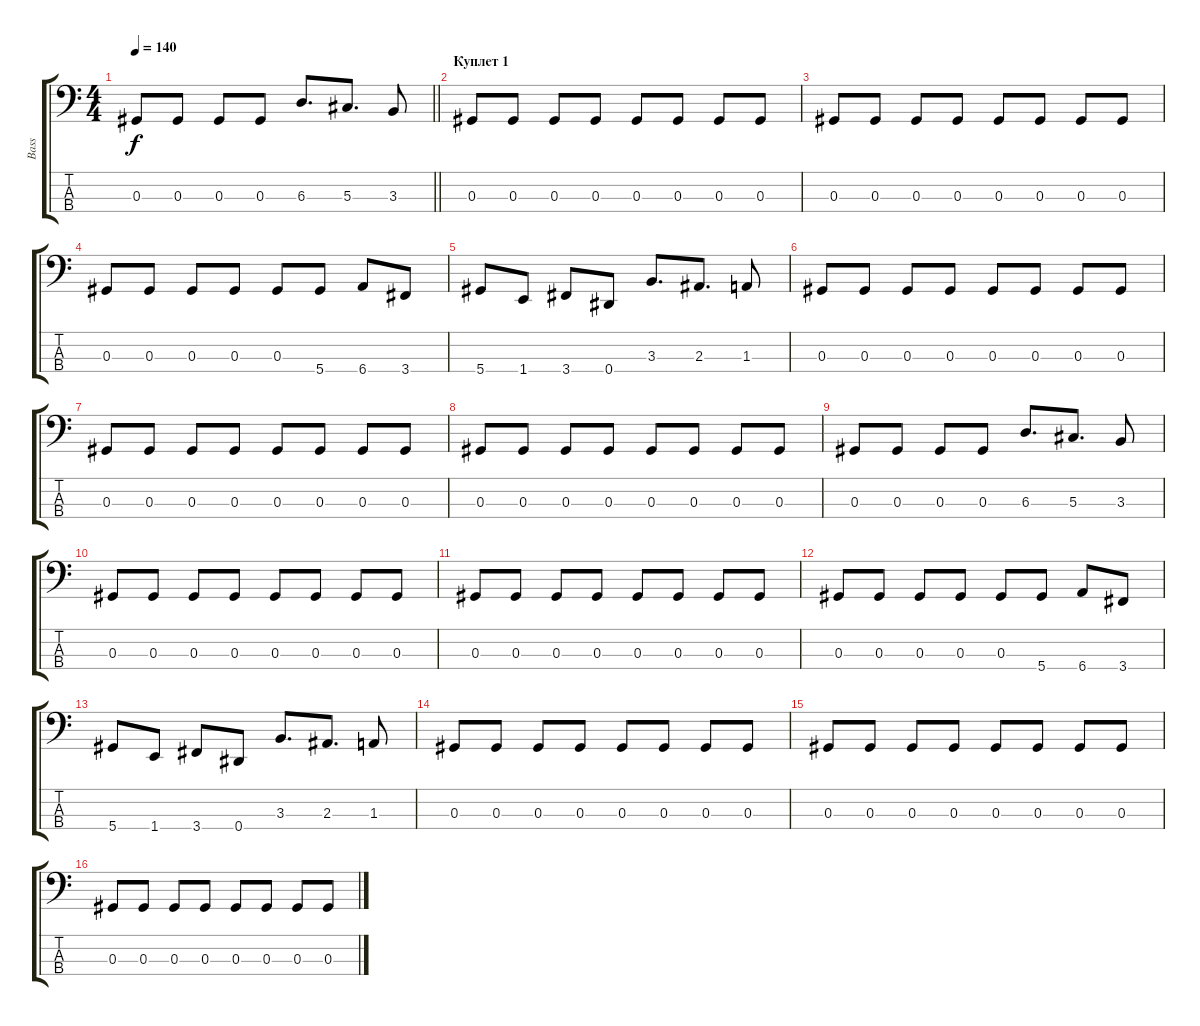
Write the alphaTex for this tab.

\track ("Bass" "Bass") {instrument electricbassfinger}
\staff {score tabs}
\tuning (Gb2 Db2 Ab1 Eb1) {hide}
\ts (4 4)
\tempo 140
\clef f4
\barLineRight lightlight
\ks c
0.3.8{dy f} 0.3.8 0.3.8 0.3.8 6.3.8{d} 5.3.8{d} 3.3.8 |
\section ("" "Куплет 1")
0.3.8 0.3.8 0.3.8 0.3.8 0.3.8 0.3.8 0.3.8 0.3.8 |
0.3.8 0.3.8 0.3.8 0.3.8 0.3.8 0.3.8 0.3.8 0.3.8 |
0.3.8 0.3.8 0.3.8 0.3.8 0.3.8 5.4.8 6.4.8 3.4.8 |
5.4.8 1.4.8 3.4.8 0.4.8 3.3.8{d} 2.3.8{d} 1.3.8 |
0.3.8 0.3.8 0.3.8 0.3.8 0.3.8 0.3.8 0.3.8 0.3.8 |
0.3.8 0.3.8 0.3.8 0.3.8 0.3.8 0.3.8 0.3.8 0.3.8 |
0.3.8 0.3.8 0.3.8 0.3.8 0.3.8 0.3.8 0.3.8 0.3.8 |
0.3.8 0.3.8 0.3.8 0.3.8 6.3.8{d} 5.3.8{d} 3.3.8 |
0.3.8 0.3.8 0.3.8 0.3.8 0.3.8 0.3.8 0.3.8 0.3.8 |
0.3.8 0.3.8 0.3.8 0.3.8 0.3.8 0.3.8 0.3.8 0.3.8 |
0.3.8 0.3.8 0.3.8 0.3.8 0.3.8 5.4.8 6.4.8 3.4.8 |
5.4.8 1.4.8 3.4.8 0.4.8 3.3.8{d} 2.3.8{d} 1.3.8 |
0.3.8 0.3.8 0.3.8 0.3.8 0.3.8 0.3.8 0.3.8 0.3.8 |
0.3.8 0.3.8 0.3.8 0.3.8 0.3.8 0.3.8 0.3.8 0.3.8 |
0.3.8 0.3.8 0.3.8 0.3.8 0.3.8 0.3.8 0.3.8 0.3.8
